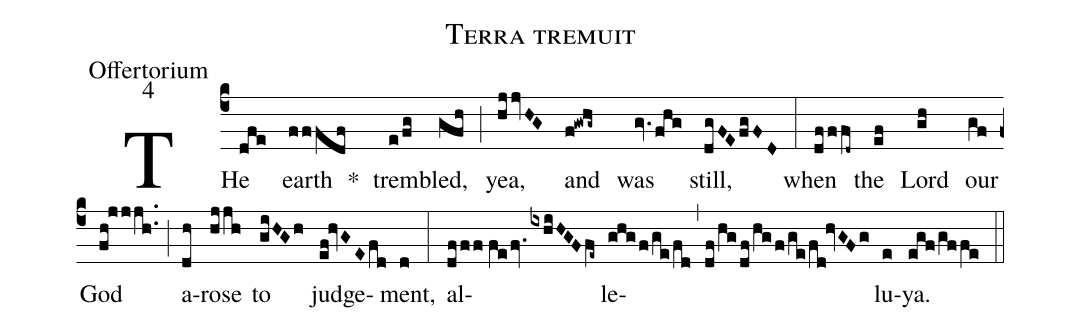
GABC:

name:Terra tremuit;
office-part:Offertorium;
mode:4;
%%
(c4) THe(dfe) earth(fffdf) *() trem(e/fg)bled,(gfh) (;) yea,(hjjvHG) and(f!gwhg~) was(gv.fhg) still,(dgFEfgFD) (:) when(dfffd~) the(ef) Lord(gh) our(gf) God(fh!jjjh..) (;) a(dh)rose(hjjh) to(giHGh) judge(ef!hvGEfd)ment,(d) (:) al(dfff//fe/fv.ixhiHGFfe~)le(ghg/f/ge/fd,df/hg/df/hg/f/ge/fd!hvGFg)lu(e)ya.(egf/gffe) (::)
